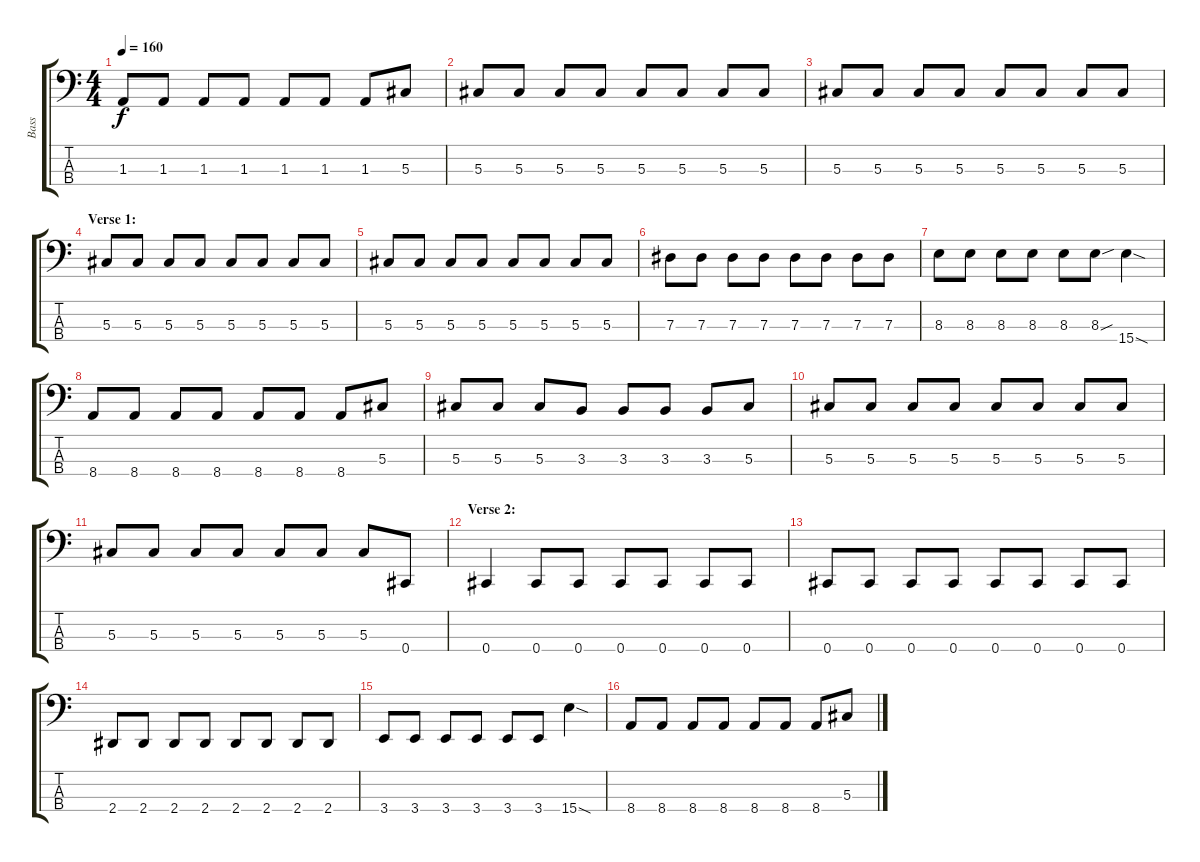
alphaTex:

\track ("Bass" "Bass") {instrument electricbasspick}
\staff {score tabs}
\tuning (Gb2 Db2 Ab1 Db1) {hide}
\ts (4 4)
\tempo 160
\clef f4
\ks c
1.3.8{dy f} 1.3.8 1.3.8 1.3.8 1.3.8 1.3.8 1.3.8 5.3.8 |
5.3.8 5.3.8 5.3.8 5.3.8 5.3.8 5.3.8 5.3.8 5.3.8 |
5.3.8 5.3.8 5.3.8 5.3.8 5.3.8 5.3.8 5.3.8 5.3.8 |
\section ("" "Verse 1:")
5.3.8 5.3.8 5.3.8 5.3.8 5.3.8 5.3.8 5.3.8 5.3.8 |
5.3.8 5.3.8 5.3.8 5.3.8 5.3.8 5.3.8 5.3.8 5.3.8 |
7.3.8 7.3.8 7.3.8 7.3.8 7.3.8 7.3.8 7.3.8 7.3.8 |
8.3.8 8.3.8 8.3.8 8.3.8 8.3.8 8.3{sou}.8 15.4{sod}.4 |
8.4.8 8.4.8 8.4.8 8.4.8 8.4.8 8.4.8 8.4.8 5.3.8 |
5.3.8 5.3.8 5.3.8 3.3.8 3.3.8 3.3.8 3.3.8 5.3.8 |
5.3.8 5.3.8 5.3.8 5.3.8 5.3.8 5.3.8 5.3.8 5.3.8 |
5.3.8 5.3.8 5.3.8 5.3.8 5.3.8 5.3.8 5.3.8 0.4.8 |
\section ("" "Verse 2:")
0.4.4 0.4.8 0.4.8 0.4.8 0.4.8 0.4.8 0.4.8 |
0.4.8 0.4.8 0.4.8 0.4.8 0.4.8 0.4.8 0.4.8 0.4.8 |
2.4.8 2.4.8 2.4.8 2.4.8 2.4.8 2.4.8 2.4.8 2.4.8 |
3.4.8 3.4.8 3.4.8 3.4.8 3.4.8 3.4.8 15.4{sod}.4 |
8.4.8 8.4.8 8.4.8 8.4.8 8.4.8 8.4.8 8.4.8 5.3.8
